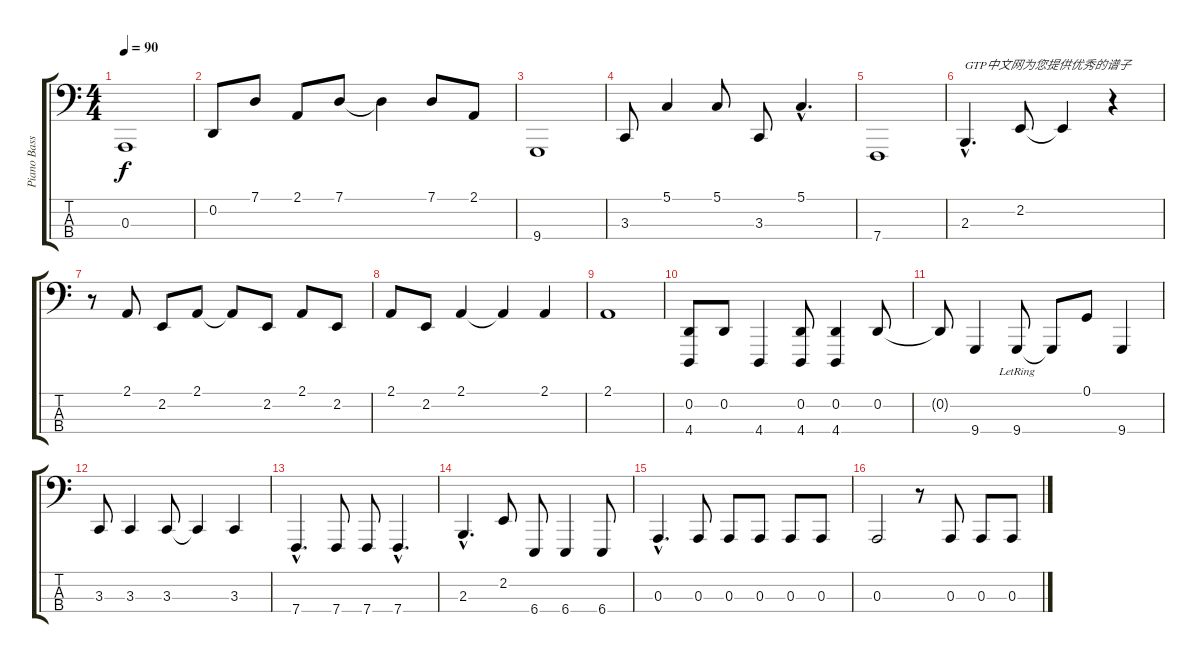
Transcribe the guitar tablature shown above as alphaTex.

\track ("Piano Bass" "Piano Bass") {instrument acousticgrandpiano}
\staff {score tabs}
\tuning (G2 D2 A1 Bb0) {hide}
\ts (4 4)
\tempo 90
\clef f4
\ks c
0.3.1{dy f instrument acousticgrandpiano} |
0.2.8 7.1.8 2.1.8 7.1.8 7.1{t}.4 7.1.8 2.1.8 |
9.4.1 |
3.3.8 5.1.4 5.1.8 3.3.8 5.1{hac}.4{d} |
7.4.1 |
2.3{hac}.4{d txt "GTP中文网为您提供优秀的谱子"} 2.2.8 2.2{t}.4 r.4 |
r.8 2.1.8 2.2.8 2.1.8 2.1{t}.8 2.2.8 2.1.8 2.2.8 |
2.1.8 2.2.8 2.1.4 2.1{t}.4 2.1.4 |
2.1.1 |
(0.2 4.4).8 0.2.8 4.4.4 (0.2 4.4).8 (0.2 4.4).4 0.2.8 |
0.2{t}.8 9.4.4 9.4{lr}.8 9.4{t}.8 0.1.8 9.4.4 |
3.3.8 3.3.4 3.3.8 3.3{t}.4 3.3.4 |
7.4{hac}.4{d} 7.4.8 7.4.8 7.4{hac}.4{d} |
2.3{hac}.4{d} 2.2.8 6.4.8 6.4.4 6.4.8 |
0.3{hac}.4{d} 0.3.8 0.3.8 0.3.8 0.3.8 0.3.8 |
0.3.2 r.8 0.3.8 0.3.8 0.3.8
